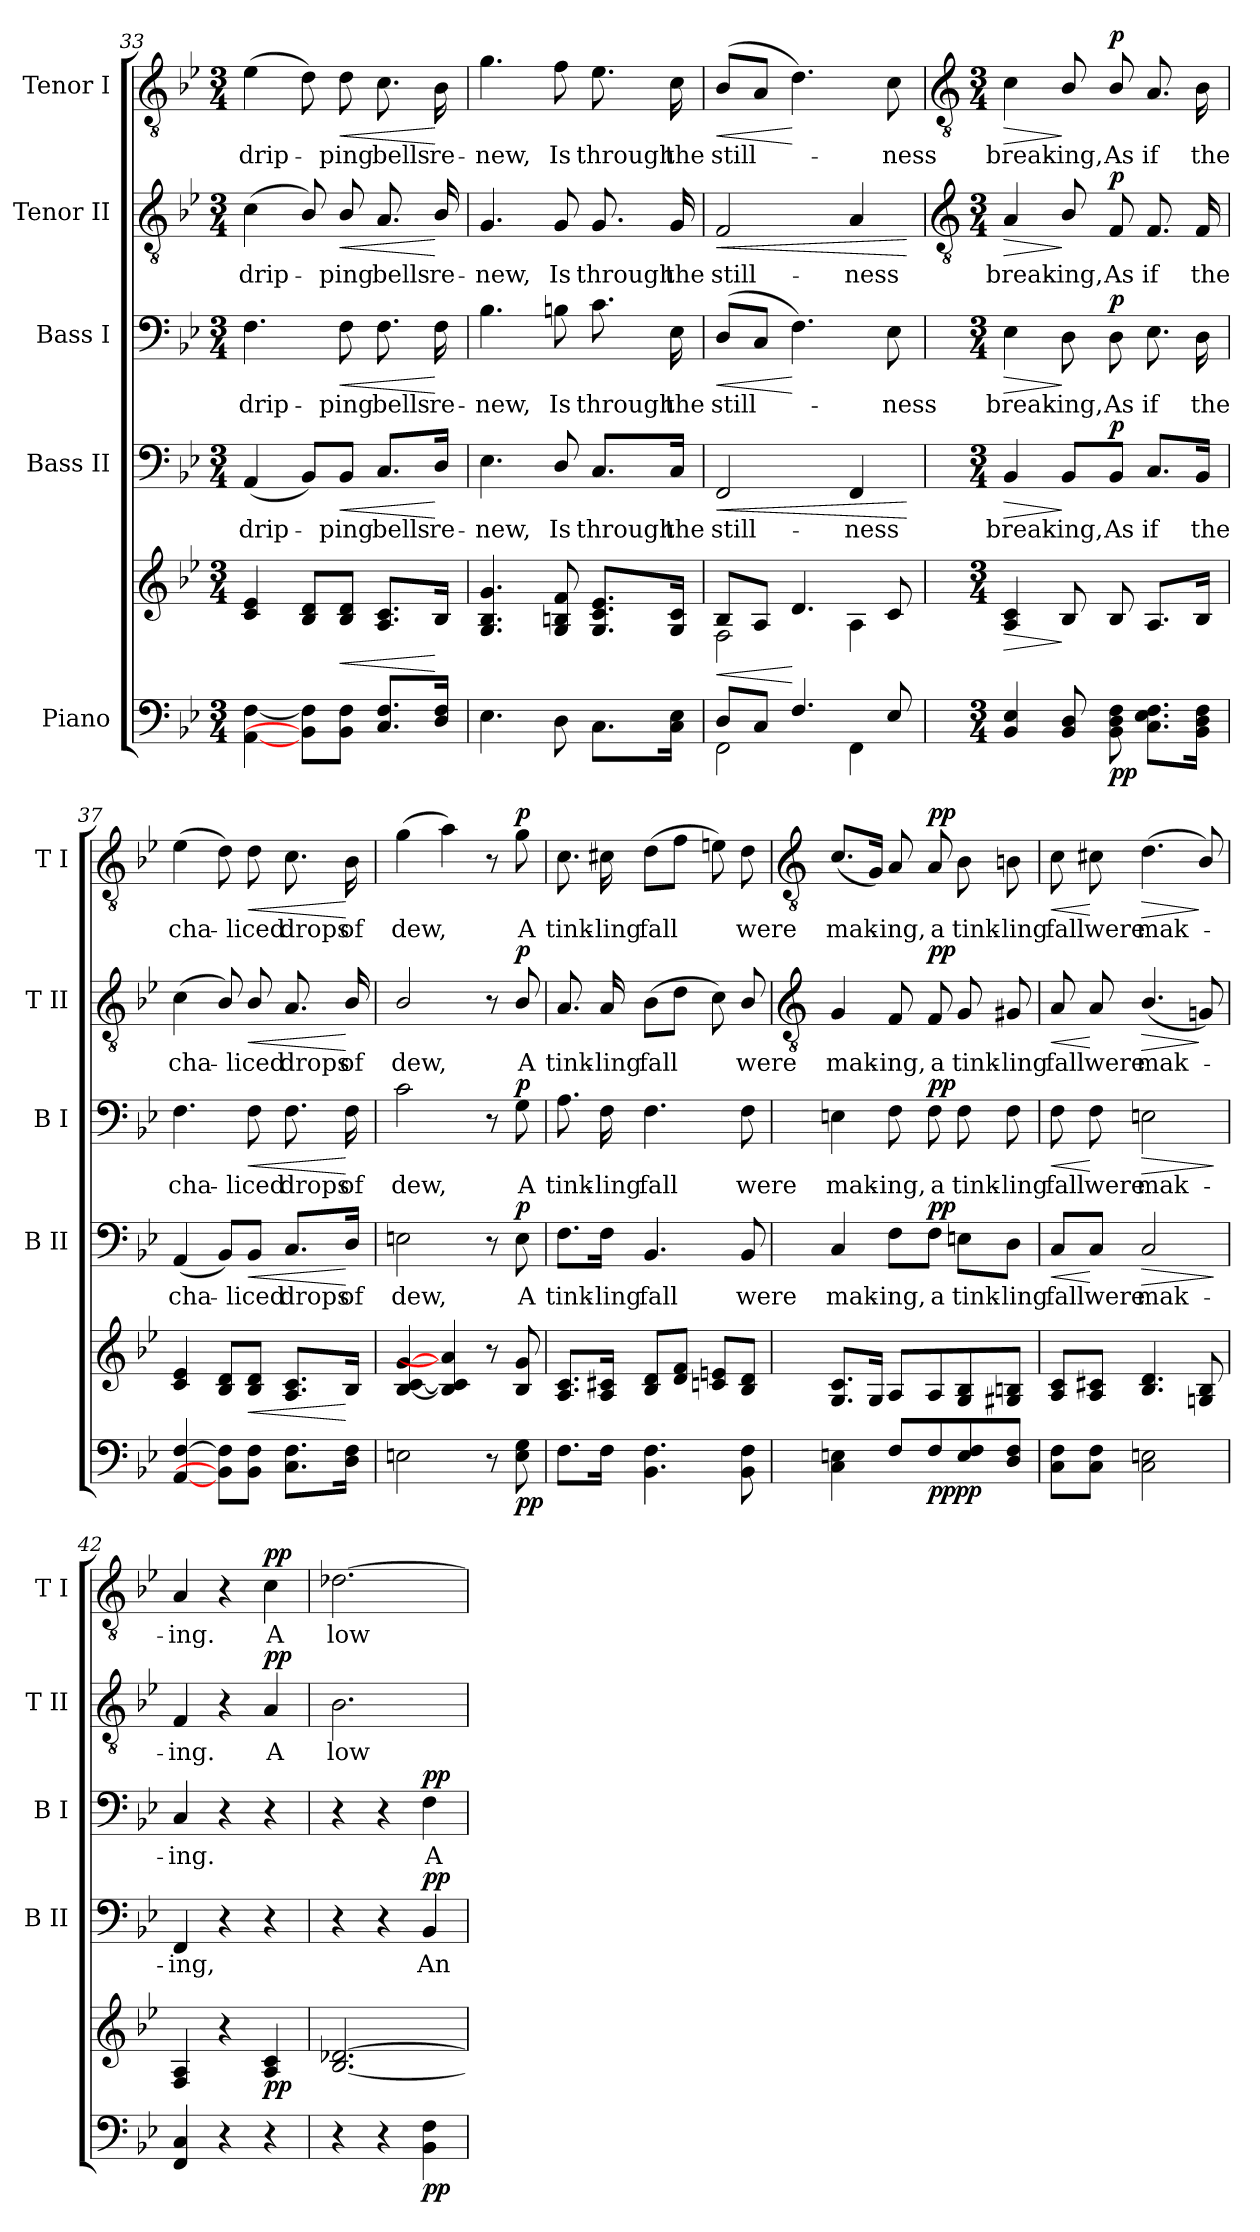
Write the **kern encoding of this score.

**kern	**kern	**dynam	**kern	**text	**dynam	**kern	**text	**dynam	**kern	**text	**dynam	**kern	**text	**dynam
*part5	*part5	*part5	*part4	*part4	*part4	*part3	*part3	*part3	*part2	*part2	*part2	*part1	*part1	*part1
*staff6	*staff5	*staff5/6	*staff4	*staff4	*staff4	*staff3	*staff3	*staff3	*staff2	*staff2	*staff2	*staff1	*staff1	*staff1
*I"Piano	*	*	*I"Bass II	*	*	*I"Bass I	*	*	*I"Tenor II	*	*	*I"Tenor I	*	*
*	*	*	*I'B II	*	*	*I'B I	*	*	*I'T II	*	*	*I'T I	*	*
*clefF4	*clefG2	*	*clefF4	*	*	*clefF4	*	*	*clefGv2	*	*	*clefGv2	*	*
*k[b-e-]	*k[b-e-]	*	*k[b-e-]	*	*	*k[b-e-]	*	*	*k[b-e-]	*	*	*k[b-e-]	*	*
*B-:	*B-:	*	*B-:	*	*	*B-:	*	*	*B-:	*	*	*B-:	*	*
*M3/4	*M3/4	*	*M3/4	*	*	*M3/4	*	*	*M3/4	*	*	*M3/4	*	*
=33	=33	=33	=33	=33	=33	=33	=33	=33	=33	=33	=33	=33	=33	=33
*^	*^	*	*	*	*	*	*	*	*	*	*	*	*	*
!	!	!	!LO:N:vis=1	!	!	!LO:LY:b	!	!	!LO:LY:b	!	!	!LO:LY:b	!	!	!LO:LY:b	!
2.ryy	[4AA\ [4F\	4c/ 4e-/	2.ryy	.	(<4AA	drip-	.	4.F	drip-	.	(<4c	drip-	.	(>4e-	drip-	.
.	8BB-\] 8F\]L	8B-/ 8d/L	.	.	8BB-/L)	.	.	.	.	.	8B-/)	.	.	8d)	.	.
!	!	!	!	!LO:HP:b	!	!LO:LY:b	!LO:HP:b	!	!LO:LY:b	!LO:HP:b	!	!LO:LY:b	!LO:HP:b	!	!LO:LY:b	!LO:HP:b
.	8BB-\ 8F\J	8B-/ 8d/J	.	<	8BB-/J	ping	<	8F	-ping	<	8B-/	ping	<	8d	ping	<
!	!	!	!	!	!	!LO:LY:b	!	!	!LO:LY:b	!	!	!LO:LY:b	!	!	!LO:LY:b	!
.	8.C\ 8.F\L	8.A/ 8.c/L	.	.	8.C/L	bells	.	8.F	bells	.	8.A	bells	.	8.c	bells	.
!	!	!	!	!	!	!LO:LY:b	!	!	!LO:LY:b	!	!	!LO:LY:b	!	!	!LO:LY:b	!
.	16D/ 16F/J	16B-/J	.	[	16D/Jk	re-	[	16F	re-	[	16B-/	re-	[	16B-	re-	[
=34	=34	=34	=34	=34	=34	=34	=34	=34	=34	=34	=34	=34	=34	=34	=34	=34
!	!	!	!LO:N:vis=1	!	!	!LO:LY:b	!	!	!LO:LY:b	!	!	!LO:LY:b	!	!	!LO:LY:b	!
2.ryy	4.E-\	4.G/ 4.B-/ 4.g/	2.ryy	.	4.E-	-new,	.	4.B-	-new,	.	4.G	-new,	.	4.g	-new,	.
!	!	!	!	!	!	!LO:LY:b	!	!	!LO:LY:b	!	!	!LO:LY:b	!	!	!LO:LY:b	!
.	8D\	8G/ 8Bn/ 8f/	.	.	8D/	Is	.	8Bn	Is	.	8G	Is	.	8f	Is	.
!	!	!	!	!	!	!LO:LY:b	!	!	!LO:LY:b	!	!	!LO:LY:b	!	!	!LO:LY:b	!
.	8.C\L	8.G/ 8.c/ 8.e-/L	.	.	8.C/L	through	.	8.c	through	.	8.G	through	.	8.e-	through	.
!	!	!	!	!	!	!LO:LY:b	!	!	!LO:LY:b	!	!	!LO:LY:b	!	!	!LO:LY:b	!
.	16C\ 16E-\J	16G/ 16c/J	.	.	16C/Jk	the	.	16E-	the	.	16G	the	.	16c	the	.
=35	=35	=35	=35	=35	=35	=35	=35	=35	=35	=35	=35	=35	=35	=35	=35	=35
!	!	!	!	!LO:HP:b	!	!LO:LY:b	!LO:HP:b	!	!LO:LY:b	!LO:HP:b	!	!LO:LY:b	!LO:HP:b	!	!LO:LY:b	!LO:HP:b
8D/L	2FF\	8B-/L	2F\	<	2FF	still-	<	(<8DL	still-	<	2F	still-	<	(<8B-L	still-	<
8C/J	.	8A/J	.	.	.	.	.	8CJ	.	.	.	.	.	8AJ	.	.
4.F/	.	4.d/	.	[	.	.	.	4.F)	.	[	.	.	.	4.d)	.	[
!	!	!	!	!	!	!LO:LY:b	!	!	!	!	!	!LO:LY:b	!	!	!	!
.	4FF\	.	4A\	.	4FF	-ness	.	.	.	.	4A	-ness	.	.	.	.
!	!	!	!	!	!	!	!	!	!LO:LY:b	!	!	!	!	!	!LO:LY:b	!
8E-/	.	8c/	.	.	.	.	.	8E-	-ness	.	.	.	.	8c	-ness	.
*v	*v	*	*	*	*	*	*	*	*	*	*	*	*	*	*	*
*	*v	*v	*	*	*	*	*	*	*	*	*	*	*	*	*
.	.	.	.	.	[	.	.	.	.	.	[	.	.	.
!!LO:LB:g=z
=36	=36	=36	=36	=36	=36	=36	=36	=36	=36	=36	=36	=36	=36	=36
*	*	*	*	*	*	*	*	*	*clefGv2	*	*	*clefGv2	*	*
*M3/4	*M3/4	*	*M3/4	*	*	*M3/4	*	*	*M3/4	*	*	*M3/4	*	*
!	!	!LO:HP:b	!	!LO:LY:b	!LO:HP:b	!	!LO:LY:b	!LO:HP:b	!	!LO:LY:b	!LO:HP:b	!	!LO:LY:b	!LO:HP:b
4BB- 4E-	4A 4c	>	4BB-	break-	>	4E-	break-	>	4A	break-	>	4c	break-	>
!	!	!	!	!LO:LY:b	!	!	!LO:LY:b	!	!	!LO:LY:b	!	!	!LO:LY:b	!
8BB-/ 8D/	8B-/	]	8BB-/L	-ing,	]	8D\	-ing,	]	8B-/	-ing,	]	8B-/	-ing,	]
!	!	!LO:DY:b=2	!	!LO:LY:b	!	!	!LO:LY:b	!	!	!LO:LY:b	!	!	!LO:LY:b	!
!	!	!LO:DY:n=1:b	!	!	!LO:DY:b	!	!	!LO:DY:b	!	!	!LO:DY:b	!	!	!LO:DY:b
8BB-\ 8D\ 8F\	8B-/	p p	8BB-/J	As	p	8D\	As	p	8F/	As	p	8B-/	As	p
!	!	!	!	!LO:LY:b	!	!	!LO:LY:b	!	!	!LO:LY:b	!	!	!LO:LY:b	!
8.C 8.E- 8.FL	8.AL	.	8.C/L	if	.	8.E-	if	.	8.F	if	.	8.A	if	.
!	!	!	!	!LO:LY:b	!	!	!LO:LY:b	!	!	!LO:LY:b	!	!	!LO:LY:b	!
16BB- 16D 16FJ	16B-J	.	16BB-/Jk	the	.	16D	the	.	16F	the	.	16B-	the	.
=37	=37	=37	=37	=37	=37	=37	=37	=37	=37	=37	=37	=37	=37	=37
!	!	!	!	!LO:LY:b	!	!	!LO:LY:b	!	!	!LO:LY:b	!	!	!LO:LY:b	!
[4AA [4F	4c 4e-	.	(<4AA	cha-	.	4.F	cha-	.	(<4c	cha-	.	(>4e-	cha-	.
8BB-] 8F]L	8B- 8dL	.	8BB-/L)	.	.	.	.	.	8B-/)	.	.	8d)	.	.
!	!	!LO:HP:b	!	!LO:LY:b	!LO:HP:b	!	!LO:LY:b	!LO:HP:b	!	!LO:LY:b	!LO:HP:b	!	!LO:LY:b	!LO:HP:b
8BB- 8FJ	8B- 8dJ	<	8BB-/J	liced	<	8F	-liced	<	8B-/	liced	<	8d	liced	<
!	!	!	!	!LO:LY:b	!	!	!LO:LY:b	!	!	!LO:LY:b	!	!	!LO:LY:b	!
8.C 8.FL	8.A 8.cL	.	8.C/L	drops	.	8.F	drops	.	8.A	drops	.	8.c	drops	.
!	!	!	!	!LO:LY:b	!	!	!LO:LY:b	!	!	!LO:LY:b	!	!	!LO:LY:b	!
16D 16FJ	16B-J	[	16D/Jk	of	[	16F	of	[	16B-/	of	[	16B-	of	[
=38	=38	=38	=38	=38	=38	=38	=38	=38	=38	=38	=38	=38	=38	=38
!	!	!	!	!LO:LY:b	!	!	!LO:LY:b	!	!	!LO:LY:b	!	!	!LO:LY:b	!
2En	[4B- [4c [4g	.	2En	dew,	.	2c	dew,	.	2B-/	dew,	.	(>4g	dew,	.
.	4B-] 4c] 4a]	.	.	.	.	.	.	.	.	.	.	4a)	.	.
8r	8r	.	8r	.	.	8r	.	.	8r	.	.	8r	.	.
!	!	!LO:DY:b=2	!	!LO:LY:b	!	!	!LO:LY:b	!	!	!LO:LY:b	!	!	!LO:LY:b	!
!	!	!LO:DY:n=1:b	!	!	!LO:DY:b	!	!	!LO:DY:b	!	!	!LO:DY:b	!	!	!LO:DY:b
8E 8G	8B- 8g	p p	8E	A	p	8G	A	p	8B-/	A	p	8g	A	p
=39	=39	=39	=39	=39	=39	=39	=39	=39	=39	=39	=39	=39	=39	=39
!	!	!	!	!LO:LY:b	!	!	!LO:LY:b	!	!	!LO:LY:b	!	!	!LO:LY:b	!
8.FL	8.A 8.cL	.	8.F\L	tink-	.	8.A	tink-	.	8.A	tink-	.	8.c	tink-	.
!	!	!	!	!LO:LY:b	!	!	!LO:LY:b	!	!	!LO:LY:b	!	!	!LO:LY:b	!
16FJ	16A 16c#XJ	.	16F\Jk	-ling	.	16F	-ling	.	16A	-ling	.	16c#X	-ling	.
!	!	!	!	!LO:LY:b	!	!	!LO:LY:b	!	!	!LO:LY:b	!	!	!LO:LY:b	!
4.BB- 4.F	8B- 8dL	.	4.BB-	fall	.	4.F	fall	.	(>8B-L	fall	.	(>8dL	fall	.
.	8d 8fJ	.	.	.	.	.	.	.	8dJ	.	.	8fJ	.	.
.	8cn 8enL	.	.	.	.	.	.	.	8c)	.	.	8en)	.	.
!	!	!	!	!LO:LY:b	!	!	!LO:LY:b	!	!	!LO:LY:b	!	!	!LO:LY:b	!
8BB- 8F	8B- 8dJ	.	8BB-	were	.	8F	were	.	8B-/	were	.	8d	were	.
!!LO:LB:g=z
=40	=40	=40	=40	=40	=40	=40	=40	=40	=40	=40	=40	=40	=40	=40
*	*	*	*	*	*	*	*	*	*clefGv2	*	*	*clefGv2	*	*
!	!	!	!	!LO:LY:b	!	!	!LO:LY:b	!	!	!LO:LY:b	!	!	!LO:LY:b	!
4C 4En	8.G 8.cL	.	4C	mak-	.	4En	mak-	.	4G/	mak-	.	(<8.cL	mak-	.
.	16GJ	.	.	.	.	.	.	.	.	.	.	16GJ)	.	.
!	!	!	!	!LO:LY:b	!	!	!LO:LY:b	!	!	!LO:LY:b	!	!	!LO:LY:b	!
8FL	8AL	.	8F\L	-ing,	.	8F	-ing,	.	8F	-ing,	.	8A	ing,	.
!	!	!LO:DY:b=2	!	!LO:LY:b	!	!	!LO:LY:b	!	!	!LO:LY:b	!	!	!LO:LY:b	!
!	!	!LO:DY:n=1:b	!	!	!LO:DY:b	!	!	!LO:DY:b	!	!	!LO:DY:b	!	!	!LO:DY:b
8F	8A	pp pp	8F\J	a	pp	8F	a	pp	8F	a	pp	8A	a	pp
!	!	!	!	!LO:LY:b	!	!	!LO:LY:b	!	!	!LO:LY:b	!	!	!LO:LY:b	!
8E 8F	8G 8B-	.	8En\L	tink-	.	8F	tink-	.	8G	tink-	.	8B-	tink-	.
!	!	!	!	!LO:LY:b	!	!	!LO:LY:b	!	!	!LO:LY:b	!	!	!LO:LY:b	!
8D/ 8F/J	8G#X 8BnJ	.	8D\J	-ling	.	8F	-ling	.	8G#X	-ling	.	8Bn	-ling	.
=41	=41	=41	=41	=41	=41	=41	=41	=41	=41	=41	=41	=41	=41	=41
!	!	!	!	!LO:LY:b	!LO:HP:b	!	!LO:LY:b	!LO:HP:b	!	!LO:LY:b	!LO:HP:b	!	!LO:LY:b	!LO:HP:b
8C 8FL	8A 8cL	.	8C/L	fall	<	8F	fall	<	8A	fall	<	8c	fall	<
!	!	!	!	!LO:LY:b	!	!	!LO:LY:b	!	!	!LO:LY:b	!	!	!LO:LY:b	!
8C 8FJ	8A 8c#XJ	.	8C/J	were	[	8F	were	[	8A	were	[	8c#X	were	[
!	!	!	!	!LO:LY:b	!LO:HP:b	!	!LO:LY:b	!LO:HP:b	!	!LO:LY:b	!LO:HP:b	!	!LO:LY:b	!LO:HP:b
2C 2En	4.B- 4.d	.	2C	mak-	>	2En	mak-	>	(<4.B-/	mak-	>	(<4.d	mak-	>
.	8Gn 8B-	.	.	.	.	.	.	.	8Gn)	.	]	8B-/)	.	]
.	.	.	.	.	]	.	.	]	.	.	.	.	.	.
=42	=42	=42	=42	=42	=42	=42	=42	=42	=42	=42	=42	=42	=42	=42
!	!	!	!	!LO:LY:b	!	!	!LO:LY:b	!	!	!LO:LY:b	!	!	!LO:LY:b	!
4FF 4C	4F 4A	.	4FF	-ing,	.	4C	-ing.	.	4F	ing.	.	4A	ing.	.
4r	4r	.	4r	.	.	4r	.	.	4r	.	.	4r	.	.
!	!	!LO:DY:b	!	!	!	!	!	!	!	!LO:LY:b	!LO:DY:b	!	!LO:LY:b	!LO:DY:b
4r	4A 4c	pp	4r	.	.	4r	.	.	4A	A	pp	4c	A	pp
=43	=43	=43	=43	=43	=43	=43	=43	=43	=43	=43	=43	=43	=43	=43
!	!	!	!	!	!	!	!	!	!	!LO:LY:b	!	!	!LO:LY:b	!
4r	[2.B- [2.d-X	.	4r	.	.	4r	.	.	2.B-	low	.	[2.d-X	low	.
4r	.	.	4r	.	.	4r	.	.	.	.	.	.	.	.
!	!	!LO:DY:b=2	!	!LO:LY:b	!LO:DY:b	!	!LO:LY:b	!LO:DY:b	!	!	!	!	!	!
4BB- 4F	.	pp	4BB-	An	pp	4F	A	pp	.	.	.	.	.	.
=	=	=	=	=	=	=	=	=	=	=	=	=	=	=
*-	*-	*-	*-	*-	*-	*-	*-	*-	*-	*-	*-	*-	*-	*-
